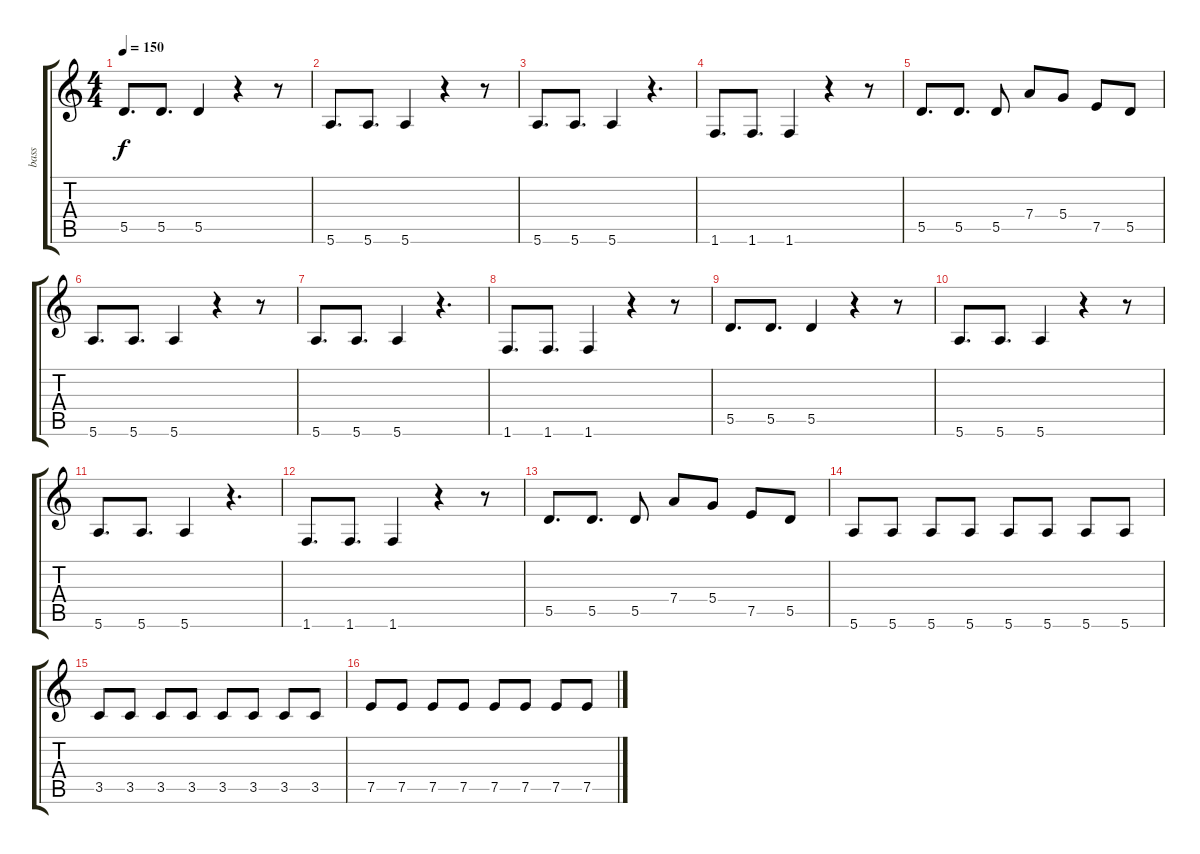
\track ("bass" "bass") {instrument electricbassfinger}
\staff {score tabs}
\tuning (E4 B3 G3 D3 A2 E2) {hide}
\ts (4 4)
\tempo 150
\clef g2
\ks c
5.5.8{d dy f} 5.5.8{d} 5.5.4 r.4 r.8 |
5.6.8{d} 5.6.8{d} 5.6.4 r.4 r.8 |
5.6.8{d} 5.6.8{d} 5.6.4 r.4{d} |
1.6.8{d} 1.6.8{d} 1.6.4 r.4 r.8 |
5.5.8{d} 5.5.8{d} 5.5.8 7.4.8 5.4.8 7.5.8 5.5.8 |
5.6.8{d} 5.6.8{d} 5.6.4 r.4 r.8 |
5.6.8{d} 5.6.8{d} 5.6.4 r.4{d} |
1.6.8{d} 1.6.8{d} 1.6.4 r.4 r.8 |
5.5.8{d} 5.5.8{d} 5.5.4 r.4 r.8 |
5.6.8{d} 5.6.8{d} 5.6.4 r.4 r.8 |
5.6.8{d} 5.6.8{d} 5.6.4 r.4{d} |
1.6.8{d} 1.6.8{d} 1.6.4 r.4 r.8 |
5.5.8{d} 5.5.8{d} 5.5.8 7.4.8 5.4.8 7.5.8 5.5.8 |
5.6.8 5.6.8 5.6.8 5.6.8 5.6.8 5.6.8 5.6.8 5.6.8 |
3.5.8 3.5.8 3.5.8 3.5.8 3.5.8 3.5.8 3.5.8 3.5.8 |
7.5.8 7.5.8 7.5.8 7.5.8 7.5.8 7.5.8 7.5.8 7.5.8
